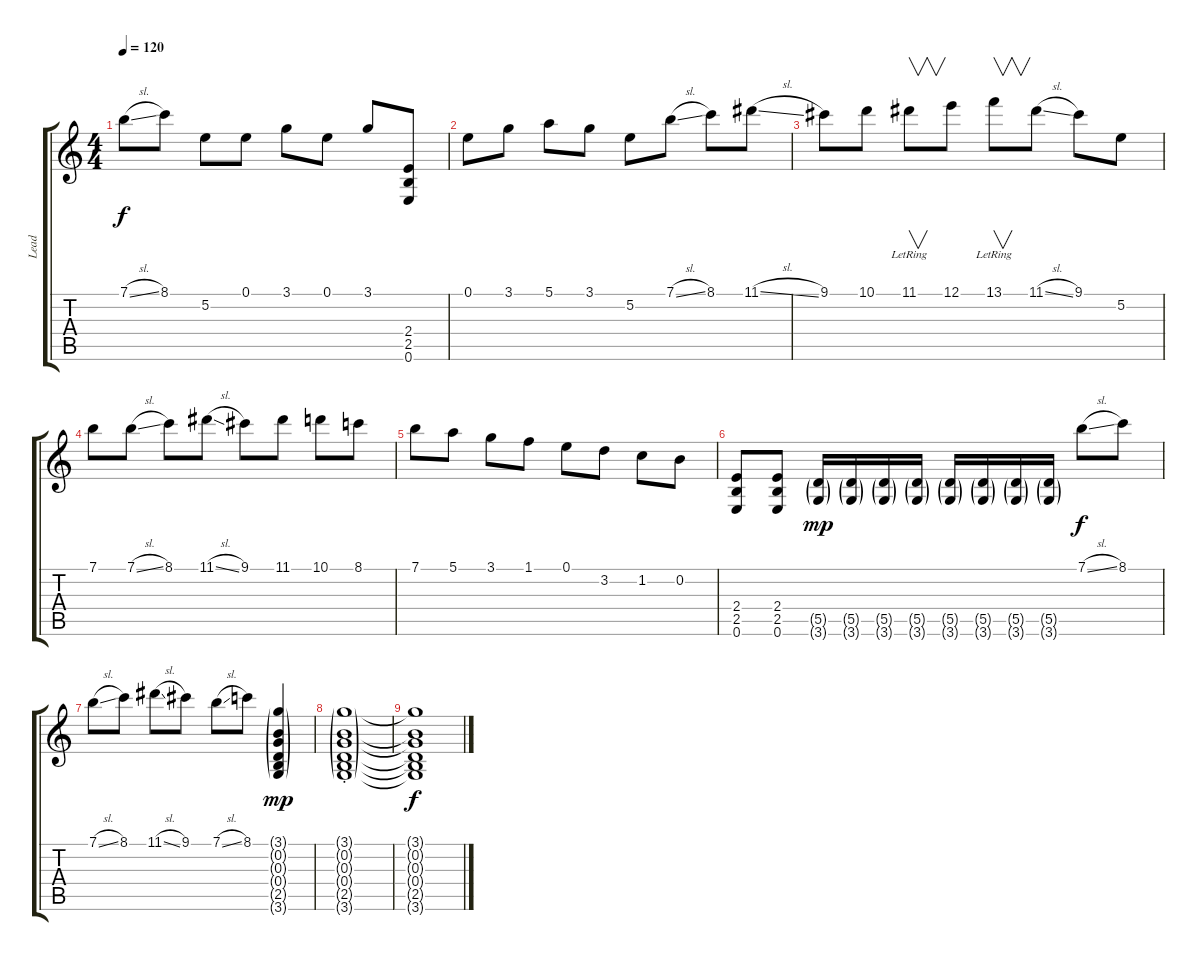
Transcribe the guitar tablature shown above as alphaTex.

\track ("Lead" "Lead") {instrument overdrivenguitar}
\staff {score tabs}
\tuning (E4 B3 G3 D3 A2 E2) {hide}
\ts (4 4)
\tempo 120
\clef g2
\ks c
7.1{sl}.8{dy f} 8.1.8 5.2.8 0.1.8 3.1.8 0.1.8 3.1.8 (2.4 2.5 0.6).8 |
0.1.8 3.1.8 5.1.8 3.1.8 5.2.8 7.1{sl}.8 8.1.8 11.1{sl}.8 |
9.1.8 10.1.8 11.1{lr}.8{v} 12.1.8 13.1{lr}.8{v} 11.1{sl}.8 9.1.8 5.2.8 |
7.1.8 7.1{sl}.8 8.1.8 11.1{sl}.8 9.1.8 11.1.8 10.1.8 8.1.8 |
7.1.8 5.1.8 3.1.8 1.1.8 0.1.8 3.2.8 1.2.8 0.2.8 |
(2.4 2.5 0.6).8 (2.4 2.5 0.6).8 (5.5{g} 3.6{g}).16{dy mp} (5.5{g} 3.6{g}).16 (5.5{g} 3.6{g}).16 (5.5{g} 3.6{g}).16 (5.5{g} 3.6{g}).16 (5.5{g} 3.6{g}).16 (5.5{g} 3.6{g}).16 (5.5{g} 3.6{g}).16 7.1{sl}.8{dy f} 8.1.8 |
7.1{sl}.8 8.1.8 11.1{sl}.8 9.1.8 7.1{sl}.8 8.1.8 (3.1{g} 0.2{g} 0.3{g} 0.4{g} 2.5{g} 3.6{g}).4{dy mp} |
(3.1{g st} 0.2{g st} 0.3{g st} 0.4{g st} 2.5{g st} 3.6{g st}).1 |
(3.1{t} 0.2{t} 0.3{t} 0.4{t} 2.5{t} 3.6{t}).1{dy f}
